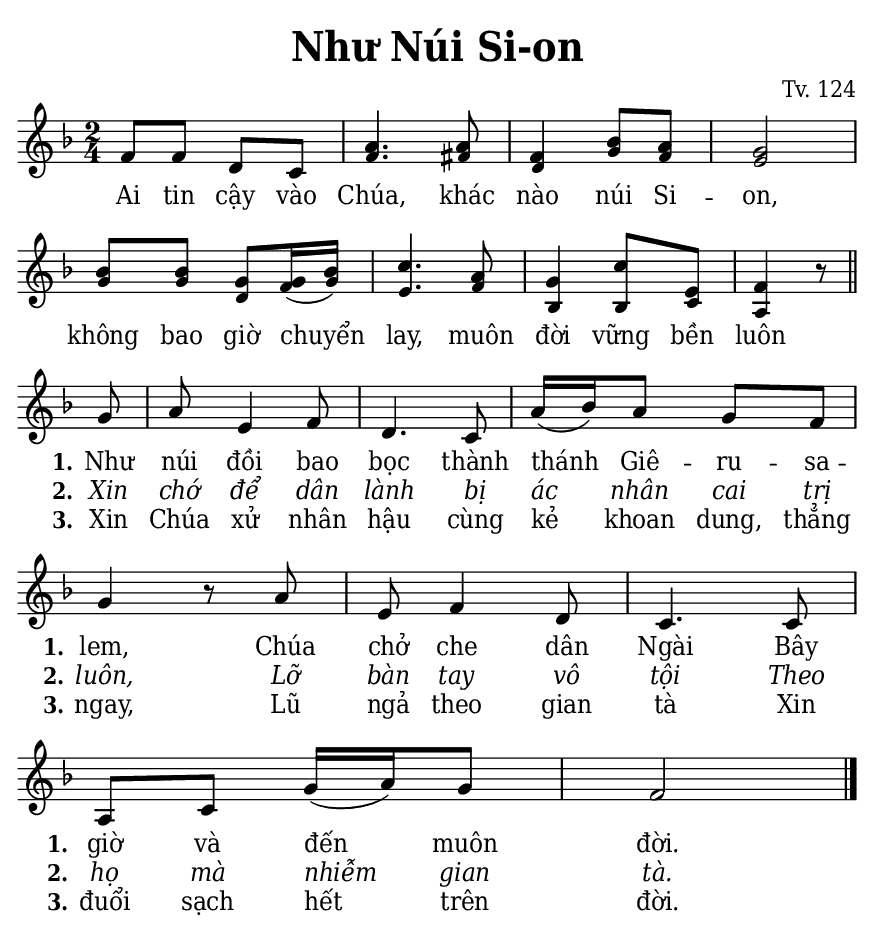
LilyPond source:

% Cài đặt chung\
\version "2.22.1"
\include "english.ly"

\header {
  title = \markup { \fontsize #1 "Như Núi Si-on" }
  composer = "Tv. 124"
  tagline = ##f
}

% Nhạc phiên khúc
nhacPhienKhucSop = \relative c' {
  f8 f d c |
  a'4. a8 |
  f4 bf8 a |
  g2 |
  bf8 bf g g16 (bf) |
  c4. a8 |
  g4 c8 e, |
  f4 r8 \bar "||" \break
  
  g8 |
  a e4 f8 |
  d4. c8 |
  a'16 (bf) a8 g f |
  g4 r8 a |
  e f4 d8 |
  c4. c8 |
  a c g'16 (a) g8 |
  f2 \bar "|."
}

nhacPhienKhucAlto = \relative c' {
  f8 f d c |
  f4. fs8 |
  d4 g8 f |
  e2 |
  g8 g d f16 (g) |
  e4. f8 |
  bf,4 bf8 c |
  a4
}

% Lời phiên khúc
loiPhienKhucSop = \lyrics {
  %\set stanza = "ĐK:"
  Ai tin cậy vào Chúa,
  khác nào núi Si -- on,
  không bao giờ chuyển lay,
  muôn đời vững bền luôn
  <<
    {
      \set stanza = "1."
      Như núi đồi bao bọc thành thánh Giê -- ru -- sa -- lem,
      Chúa chở che dân Ngài
      Bây giờ và đến muôn đời.
    }
    \new Lyrics {
	    \set associatedVoice = "beSop"
	    \set stanza = "2."
      \override Lyrics.LyricText.font-shape = #'italic
	    Xin chớ để dân lành bị ác nhân cai trị luôn,
	    Lỡ bàn tay vô tội
	    Theo họ mà nhiễm gian tà.
    }
    \new Lyrics {
	    \set associatedVoice = "beSop"
	    \set stanza = "3."
	    Xin Chúa xử nhân hậu cùng kẻ khoan dung, thẳng ngay,
	    Lũ ngả theo gian tà
	    Xin đuổi sạch hết trên đời.
    }
  >>
}

% Dàn trang
\paper {
  #(set-paper-size "a5")
  top-margin = 3\mm
  bottom-margin = 3\mm
  left-margin = 3\mm
  right-margin = 3\mm
  indent = #0
  #(define fonts
	 (make-pango-font-tree "Deja Vu Serif Condensed"
	 		       "Deja Vu Serif Condensed"
			       "Deja Vu Serif Condensed"
			       (/ 20 20)))
  print-page-number = ##f
  system-system-spacing = #'((basic-distance . 0.1) (padding . 2.5))
}

TongNhip = {
  \key f \major \time 2/4
  \set Timing.beamExceptions = #'()
  \set Timing.baseMoment = #(ly:make-moment 1/4)
}

% mã nguồn cho những chức năng chưa hỗ trợ trong phiên bản lilypond hiện tại
% cung cấp bởi cộng đồng lilypond khi gửi email đến lilypond-user@gnu.org
% Đổi kích thước nốt cho bè phụ
notBePhu =
#(define-music-function (font-size music) (number? ly:music?)
   (for-some-music
     (lambda (m)
       (if (music-is-of-type? m 'rhythmic-event)
           (begin
             (set! (ly:music-property m 'tweaks)
                   (cons `(font-size . ,font-size)
                         (ly:music-property m 'tweaks)))
             #t)
           #f))
     music)
   music)

% in số phiên khúc trên mỗi dòng
#(define (add-grob-definition grob-name grob-entry)
    (set! all-grob-descriptions
          (cons ((@@ (lily) completize-grob-entry)
                 (cons grob-name grob-entry))
                all-grob-descriptions)))

#(add-grob-definition
   'StanzaNumberSpanner
   `((direction . ,LEFT)
     (font-series . bold)
     (padding . 1)
     (side-axis . ,X)
     (stencil . ,ly:text-interface::print)
     (X-offset . ,ly:side-position-interface::x-aligned-side)
     (Y-extent . ,grob::always-Y-extent-from-stencil)
     (meta . ((class . Spanner)
              (interfaces . (font-interface
                             side-position-interface
                             stanza-number-interface
                             text-interface))))))

\layout {
   \context {
     \Global
     \grobdescriptions #all-grob-descriptions
   }
   \context {
     \Score
     \remove Stanza_number_align_engraver
     \consists
       #(lambda (context)
          (let ((texts '())
                (syllables '()))
            (make-engraver
             (acknowledgers
              ((stanza-number-interface engraver grob source-engraver)
                 (set! texts (cons grob texts)))
              ((lyric-syllable-interface engraver grob source-engraver)
                 (set! syllables (cons grob syllables))))
             ((stop-translation-timestep engraver)
                (for-each
                 (lambda (text)
                   (for-each
                    (lambda (syllable)
                      (ly:pointer-group-interface::add-grob text
'side-support-elements syllable))
                    syllables))
                 texts)
                (set! syllables '())))))
   }
   \context {
     \Lyrics
     \remove Stanza_number_engraver
     \consists
       #(lambda (context)
          (let ((text #f)
                (last-stanza #f))
            (make-engraver
             ((process-music engraver)
                (let ((stanza (ly:context-property context 'stanza #f)))
                  (if (and stanza (not (equal? stanza last-stanza)))
                      (let ((column (ly:context-property context
'currentCommandColumn)))
                        (set! last-stanza stanza)
                        (if text
                            (ly:spanner-set-bound! text RIGHT column))

                        (set! text (ly:engraver-make-grob engraver
'StanzaNumberSpanner '()))
                        (ly:grob-set-property! text 'text stanza)
                        (ly:spanner-set-bound! text LEFT column)))))
             ((finalize engraver)
                (if text
                    (let ((column (ly:context-property context
'currentCommandColumn)))
                      (ly:spanner-set-bound! text RIGHT column)))))))
     \override StanzaNumberSpanner.horizon-padding = 10000
   }
}
% kết thúc mã nguồn

\score {
  \new ChoirStaff <<
    \new Staff \with {
        \consists "Merge_rests_engraver"
        printPartCombineTexts = ##f
      }
      <<
      \new Voice \TongNhip \partCombine 
        \nhacPhienKhucSop
        \notBePhu -1 { \nhacPhienKhucAlto }
      \new NullVoice = beSop \nhacPhienKhucSop
      \new Lyrics \lyricsto beSop \loiPhienKhucSop
      >>
  >>
  \layout {
    \override Lyrics.LyricSpace.minimum-distance = #2
    \override Score.BarNumber.break-visibility = ##(#f #f #f)
    \override Score.SpacingSpanner.uniform-stretching = ##t
  } 
}
